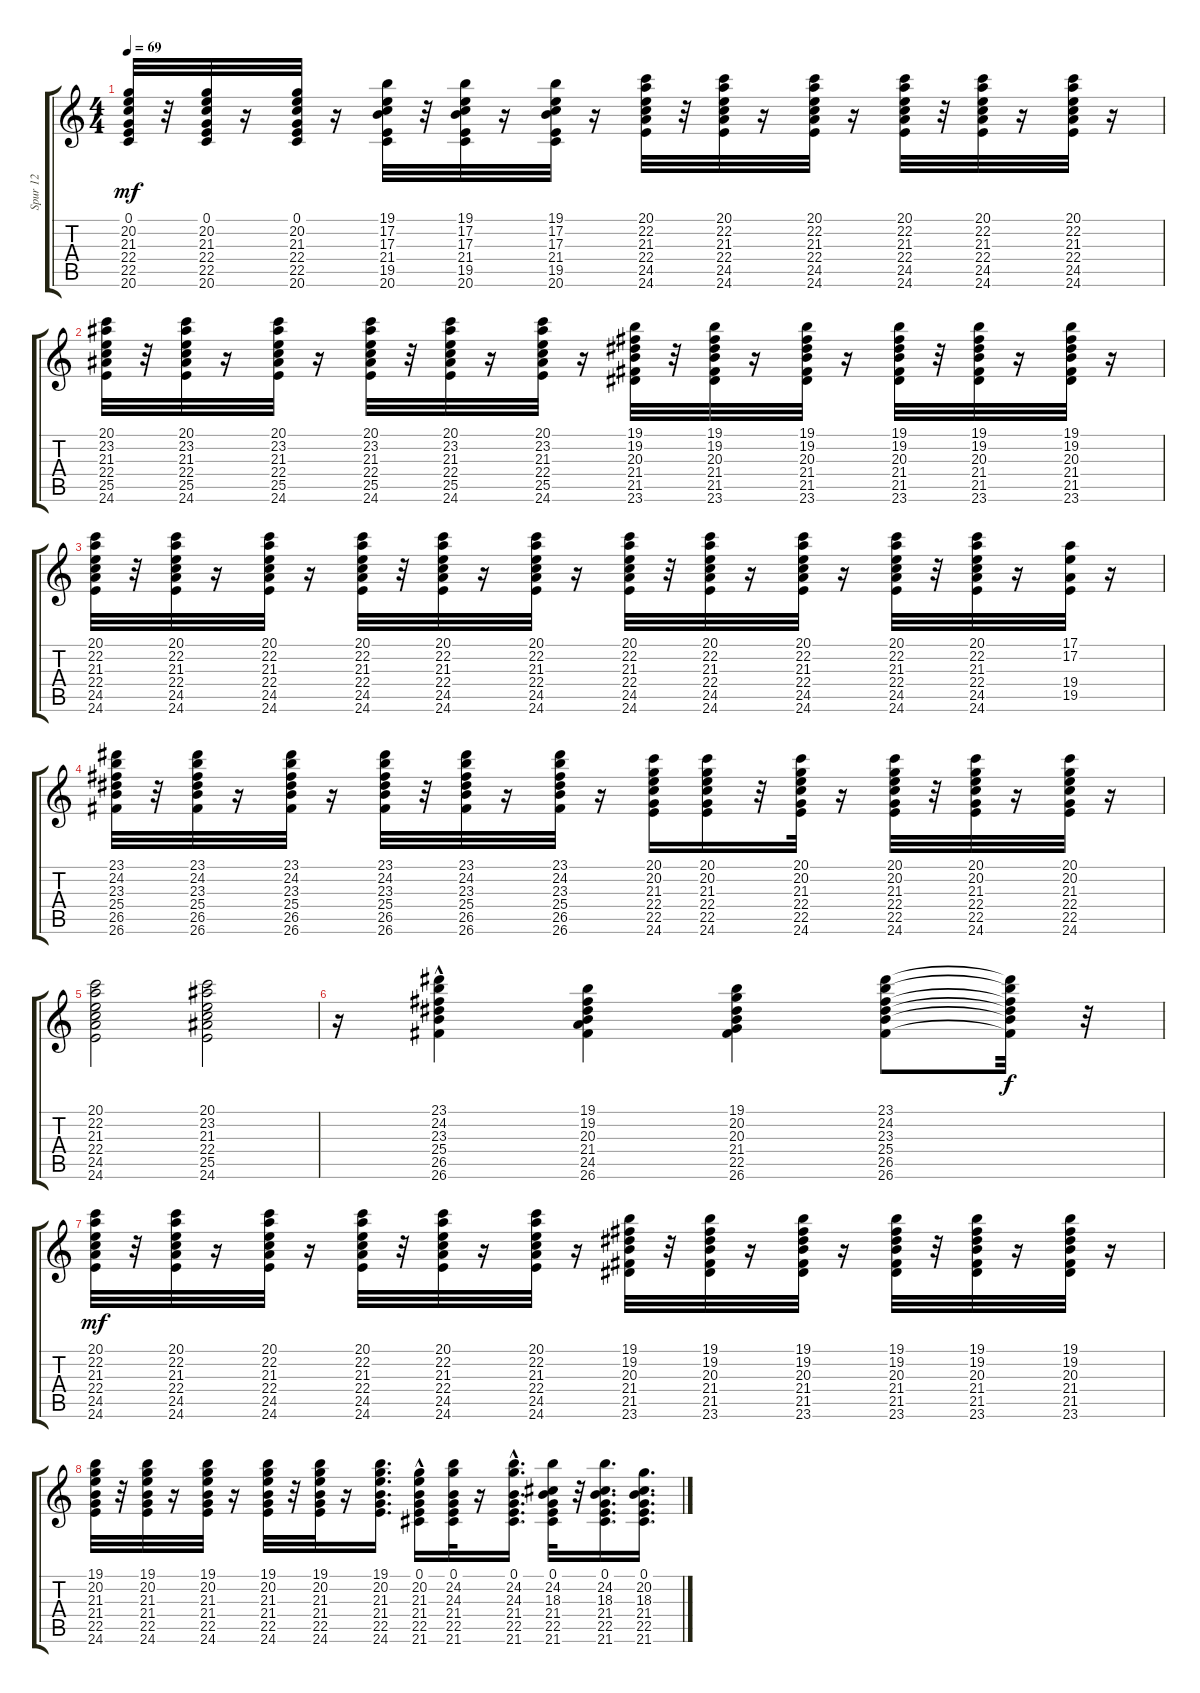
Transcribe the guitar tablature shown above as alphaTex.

\track ("Spur 12" "Spur 12") {instrument acousticgrandpiano}
\staff {score tabs}
\tuning (E4 B3 G3 D3 A2 E2) {hide}
\ts (4 4)
\tempo 69
\clef g2
\ks c
(0.1 20.2 21.3 22.4 22.5 20.6).32{dy mf} r.32 (0.1 20.2 21.3 22.4 22.5 20.6).32 r.16 (0.1 20.2 21.3 22.4 22.5 20.6).32 r.16 (19.1 17.2 17.3 21.4 19.5 20.6).32 r.32 (19.1 17.2 17.3 21.4 19.5 20.6).32 r.16 (19.1 17.2 17.3 21.4 19.5 20.6).32 r.16 (20.1 22.2 21.3 22.4 24.5 24.6).32 r.32 (20.1 22.2 21.3 22.4 24.5 24.6).32 r.16 (20.1 22.2 21.3 22.4 24.5 24.6).32 r.16 (20.1 22.2 21.3 22.4 24.5 24.6).32 r.32 (20.1 22.2 21.3 22.4 24.5 24.6).32 r.16 (20.1 22.2 21.3 22.4 24.5 24.6).32 r.16 |
(20.1 23.2 21.3 22.4 25.5 24.6).32 r.32 (20.1 23.2 21.3 22.4 25.5 24.6).32 r.16 (20.1 23.2 21.3 22.4 25.5 24.6).32 r.16 (20.1 23.2 21.3 22.4 25.5 24.6).32 r.32 (20.1 23.2 21.3 22.4 25.5 24.6).32 r.16 (20.1 23.2 21.3 22.4 25.5 24.6).32 r.16 (19.1 19.2 20.3 21.4 21.5 23.6).32 r.32 (19.1 19.2 20.3 21.4 21.5 23.6).32 r.16 (19.1 19.2 20.3 21.4 21.5 23.6).32 r.16 (19.1 19.2 20.3 21.4 21.5 23.6).32 r.32 (19.1 19.2 20.3 21.4 21.5 23.6).32 r.16 (19.1 19.2 20.3 21.4 21.5 23.6).32 r.16 |
(20.1 22.2 21.3 22.4 24.5 24.6).32 r.32 (20.1 22.2 21.3 22.4 24.5 24.6).32 r.16 (20.1 22.2 21.3 22.4 24.5 24.6).32 r.16 (20.1 22.2 21.3 22.4 24.5 24.6).32 r.32 (20.1 22.2 21.3 22.4 24.5 24.6).32 r.16 (20.1 22.2 21.3 22.4 24.5 24.6).32 r.16 (20.1 22.2 21.3 22.4 24.5 24.6).32 r.32 (20.1 22.2 21.3 22.4 24.5 24.6).32 r.16 (20.1 22.2 21.3 22.4 24.5 24.6).32 r.16 (20.1 22.2 21.3 22.4 24.5 24.6).32 r.32 (20.1 22.2 21.3 22.4 24.5 24.6).32 r.16 (17.1 17.2 19.4 19.5).32 r.16 |
(23.1 24.2 23.3 25.4 26.5 26.6).32 r.32 (23.1 24.2 23.3 25.4 26.5 26.6).32 r.16 (23.1 24.2 23.3 25.4 26.5 26.6).32 r.16 (23.1 24.2 23.3 25.4 26.5 26.6).32 r.32 (23.1 24.2 23.3 25.4 26.5 26.6).32 r.16 (23.1 24.2 23.3 25.4 26.5 26.6).32 r.16 (20.1 20.2 21.3 22.4 22.5 24.6).16 (20.1 20.2 21.3 22.4 22.5 24.6).16 r.32 (20.1 20.2 21.3 22.4 22.5 24.6).32 r.16 (20.1 20.2 21.3 22.4 22.5 24.6).32 r.32 (20.1 20.2 21.3 22.4 22.5 24.6).32 r.16 (20.1 20.2 21.3 22.4 22.5 24.6).32 r.16 |
(20.1 22.2 21.3 22.4 24.5 24.6).2 (20.1 23.2 21.3 22.4 25.5 24.6).2 |
r.16 (23.1{hac} 24.2 23.3 25.4 26.5 26.6).4 (19.1 19.2 20.3 21.4 24.5 26.6).4 (19.1 20.2 20.3 21.4 22.5 26.6).4 (23.1 24.2 23.3 25.4 26.5 26.6).8 (23.1{t} 24.2{t} 23.3{t} 25.4{t} 26.5{t} 26.6{t}).32{dy f} r.32 |
(20.1 22.2 21.3 22.4 24.5 24.6).32{dy mf} r.32 (20.1 22.2 21.3 22.4 24.5 24.6).32 r.16 (20.1 22.2 21.3 22.4 24.5 24.6).32 r.16 (20.1 22.2 21.3 22.4 24.5 24.6).32 r.32 (20.1 22.2 21.3 22.4 24.5 24.6).32 r.16 (20.1 22.2 21.3 22.4 24.5 24.6).32 r.16 (19.1 19.2 20.3 21.4 21.5 23.6).32 r.32 (19.1 19.2 20.3 21.4 21.5 23.6).32 r.16 (19.1 19.2 20.3 21.4 21.5 23.6).32 r.16 (19.1 19.2 20.3 21.4 21.5 23.6).32 r.32 (19.1 19.2 20.3 21.4 21.5 23.6).32 r.16 (19.1 19.2 20.3 21.4 21.5 23.6).32 r.16 |
(19.1 20.2 21.3 21.4 22.5 24.6).32 r.32 (19.1 20.2 21.3 21.4 22.5 24.6).32 r.16 (19.1 20.2 21.3 21.4 22.5 24.6).32 r.16 (19.1 20.2 21.3 21.4 22.5 24.6).32 r.32 (19.1 20.2 21.3 21.4 22.5 24.6).32 r.16 (19.1 20.2 21.3 21.4 22.5 24.6).16{d} (0.1 20.2 21.3{hac} 21.4 22.5 21.6).16 (0.1 24.2 24.3 21.4 22.5 21.6).32 r.16 (0.1 24.2 24.3{hac} 21.4 22.5 21.6).16{d} (0.1 24.2 18.3 21.4 22.5 21.6).32 r.32 (0.1 24.2 18.3 21.4 22.5 21.6).16{d} (0.1 20.2 18.3 21.4 22.5 21.6).16{d}
